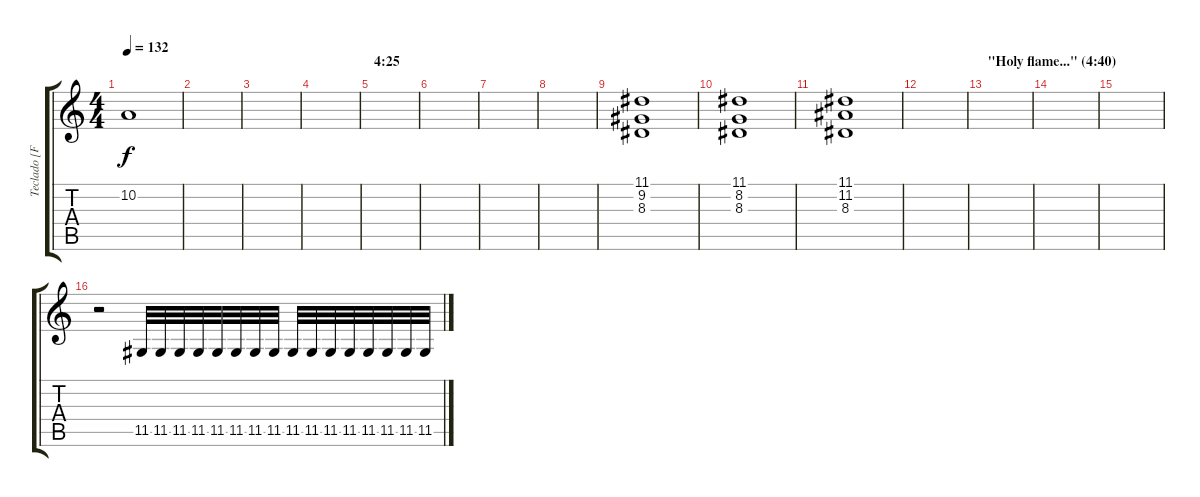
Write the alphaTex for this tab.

\track ("Teclado [Fábio Ribeiro]" "Teclado [F") {instrument choiraahs}
\staff {score tabs}
\tuning (E4 B3 G3 D3 A2 E2) {hide}
\ts (4 4)
\tempo 132
\clef g2
\ks c
10.2.1{dy f} |
|
|
|
\section ("" "4:25")
|
|
|
|
(11.1 9.2 8.3).1{volume 7 instrument choiraahs} |
(11.1 8.2 8.3).1 |
(11.1 11.2 8.3).1 |
|
\section ("" "\"Holy flame...\" (4:40)")
|
|
|
r.2{volume 7} 11.5.32 11.5.32 11.5.32 11.5.32 11.5.32 11.5.32 11.5.32 11.5.32 11.5.32 11.5.32 11.5.32 11.5.32 11.5.32 11.5.32 11.5.32 11.5.32
